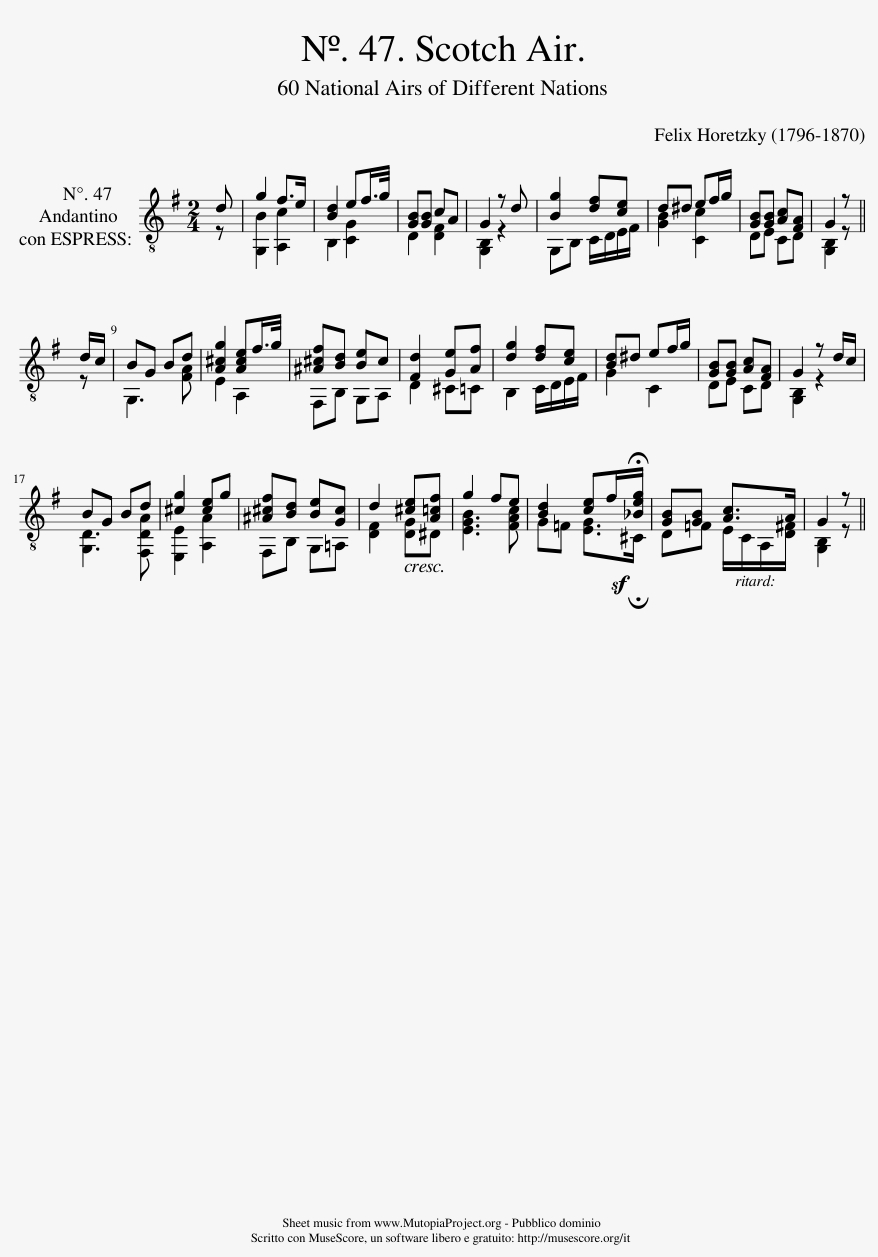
X:1
%%score ( 1 2 )
L:1/8
Q:1/4=78
M:2/4
I:linebreak $
K:G
V:1 treble-8
V:2 treble-8
V:1
 d | g2 f>e | [Bd]2 ef/>g/ | [GB][GB] cA | G2 z d | %5
 [Bg]2 [df][ce] | d^d ef/g/ | [GB][GB] [Ac][FA] | G2 z ||$ d/c/ | %10
 BG Bd | [A^cg]2 [Ace]f/>g/ | [^A^cf][Bd] [Be]c | [Fd]2 [Ge][Af] | [dg]2 [df][ce] | %15
 [Bd]^d ef/g/ | [GB][GB] [Ac][FA] | G2 z d/c/ |$ BG Bd | [^cg]2 [ce]g | %20
 [^A^cf][Bd] [Be][Gc] | d2 [^ce][A=cf] | g2 fe | [Bd]2 [ce]f/!fermata![_Beg]/ | [GB][GB] [Ac]>A | %25
 G2 z!D.C.! || %26
V:2
 z | [G,B]2 [A,c]2 | B,2 [CG]2 | D2 [DF]2 | [G,B,]2 z2 | %5
 G,B, C/D/E/F/ | [GB]2 [Cc]2 | DE CD | [G,B,]2 z ||$ z | %10
 G,3 [FA] | E2 A,2 | F,B, G,A, | D2 ^C=C | B,2 C/D/E/F/ | %15
 G2 C2 | DE CD | [G,B,]2 z2 |$ [G,D]3 [F,DA] | [E,E]2 [A,A]2 | %20
 F,B, G,=A, | [DF]2 [DG]^D | [EGB]3 [FAc] | G=F [EG]>!fermata!^C | D=F E/C/A,/[D^F]/ | %25
 [G,B,]2 z || %26
